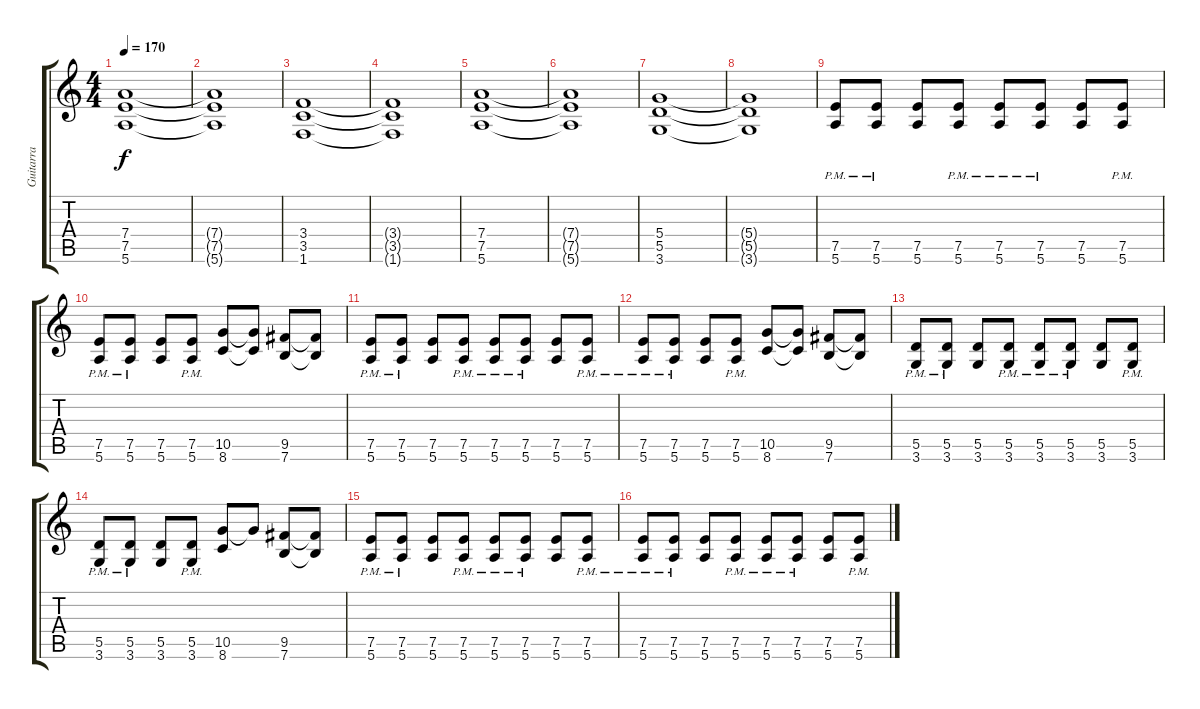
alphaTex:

\track ("Guitarra" "Guitarra") {instrument overdrivenguitar}
\staff {score tabs}
\tuning (E4 B3 G3 D3 A2 E2) {hide}
\ts (4 4)
\tempo 170
\clef g2
\ks c
(7.4 7.5 5.6).1{dy f} |
(7.4{t} 7.5{t} 5.6{t}).1 |
(3.4 3.5 1.6).1 |
(3.4{t} 3.5{t} 1.6{t}).1 |
(7.4 7.5 5.6).1 |
(7.4{t} 7.5{t} 5.6{t}).1 |
(5.4 5.5 3.6).1 |
(5.4{t} 5.5{t} 3.6{t}).1 |
(7.5{pm} 5.6{pm}).8 (7.5{pm} 5.6{pm}).8 (7.5 5.6).8 (7.5{pm} 5.6{pm}).8 (7.5{pm} 5.6{pm}).8 (7.5{pm} 5.6{pm}).8 (7.5 5.6).8 (7.5{pm} 5.6{pm}).8 |
(7.5{pm} 5.6{pm}).8 (7.5{pm} 5.6{pm}).8 (7.5 5.6).8 (7.5{pm} 5.6{pm}).8 (10.5 8.6).8 (10.5{t} 8.6{t}).8 (9.5 7.6).8 (9.5{t} 7.6{t}).8 |
(7.5{pm} 5.6{pm}).8 (7.5{pm} 5.6{pm}).8 (7.5 5.6).8 (7.5{pm} 5.6{pm}).8 (7.5{pm} 5.6{pm}).8 (7.5{pm} 5.6{pm}).8 (7.5 5.6).8 (7.5{pm} 5.6{pm}).8 |
(7.5{pm} 5.6{pm}).8 (7.5{pm} 5.6{pm}).8 (7.5 5.6).8 (7.5{pm} 5.6{pm}).8 (10.5 8.6).8 (10.5{t} 8.6{t}).8 (9.5 7.6).8 (9.5{t} 7.6{t}).8 |
(5.5{pm} 3.6{pm}).8 (5.5{pm} 3.6{pm}).8 (5.5 3.6).8 (5.5{pm} 3.6{pm}).8 (5.5{pm} 3.6{pm}).8 (5.5{pm} 3.6{pm}).8 (5.5 3.6).8 (5.5{pm} 3.6{pm}).8 |
(5.5{pm} 3.6{pm}).8 (5.5{pm} 3.6{pm}).8 (5.5 3.6).8 (5.5{pm} 3.6{pm}).8 (10.5 8.6).8 10.5{t}.8 (9.5 7.6).8 (9.5{t} 7.6{t}).8 |
(7.5{pm} 5.6{pm}).8 (7.5{pm} 5.6{pm}).8 (7.5 5.6).8 (7.5{pm} 5.6{pm}).8 (7.5{pm} 5.6{pm}).8 (7.5{pm} 5.6{pm}).8 (7.5 5.6).8 (7.5{pm} 5.6{pm}).8 |
(7.5{pm} 5.6{pm}).8 (7.5{pm} 5.6{pm}).8 (7.5 5.6).8 (7.5{pm} 5.6{pm}).8 (7.5{pm} 5.6{pm}).8 (7.5{pm} 5.6{pm}).8 (7.5 5.6).8 (7.5{pm} 5.6{pm}).8
